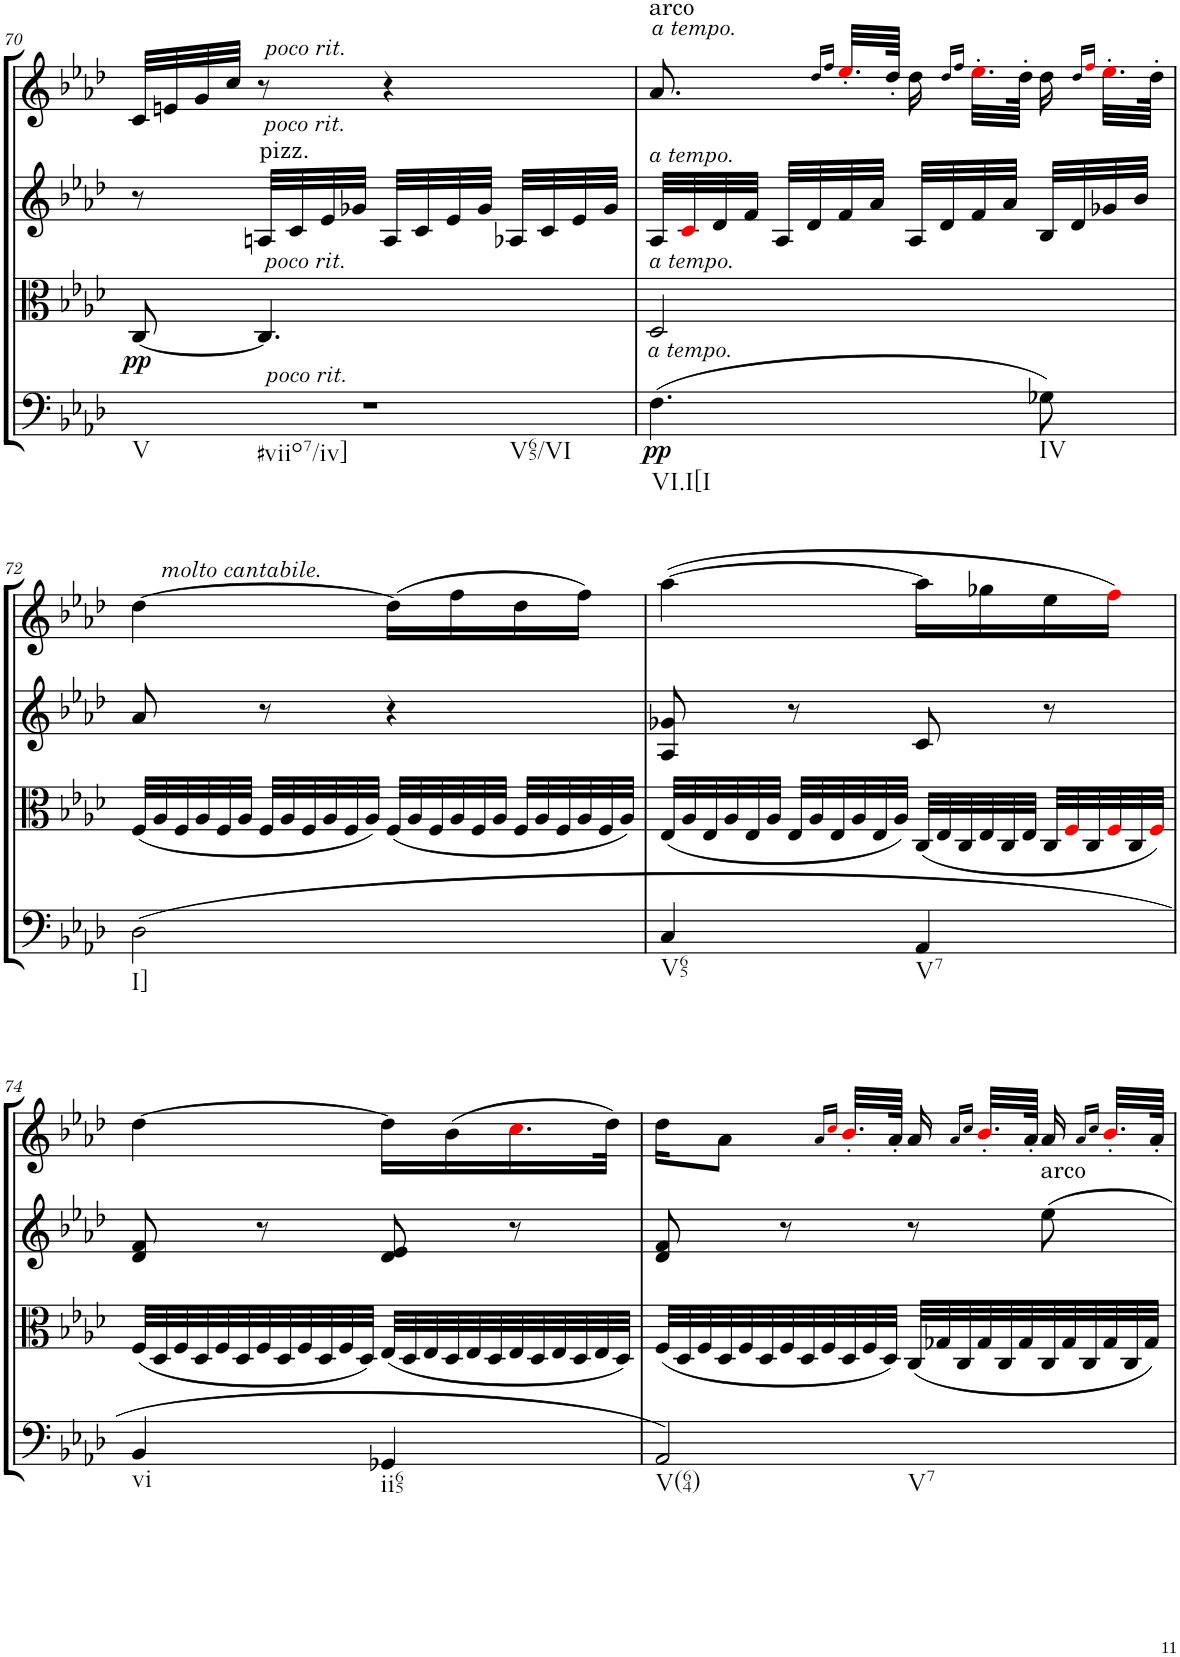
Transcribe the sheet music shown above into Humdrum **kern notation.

**kern	**dynam	**kern	**dynam	**kern	**kern
*part4	*part4	*part3	*part3	*part2	*part1
*staff4	*staff4	*staff3	*staff3	*staff2	*staff1
*I"Cello	*	*I"Viola	*	*I"2nd Violin	*I"1st Violin
*	*	*I'Vla	*	*I'Vln	*I'Vln
!!LO:PB:g=z
*clefC4	*	*clefC3	*	*clefG2	*clefG2
*k[b-e-a-d-]	*	*k[b-e-a-d-]	*	*k[b-e-a-d-]	*k[b-e-a-d-]
*f:	*	*f:	*	*f:	*f:
*M2/4	*	*M2/4	*	*M2/4	*M2/4
=70	=70	=70	=70	=70	=70
!LO:TX:a:i:t=poco rit.	!	!	!	!	!
!LO:TX:b:t=V	!	!	!	!	!
!LO:TX:b:t=#viio7/iv]	!	!	!	!	!
!LO:TX:b:t=V65/VI	!	!	!	!	!
!	!	!	!LO:DY:b	!	!
2r	.	[8C/	pp	8r	32c/LLL
.	.	.	.	.	32en/
.	.	.	.	.	32g/
.	.	.	.	.	32cc/JJJ
!	!	!	!	!	!LO:TX:a:i:t=poco rit.
!	!	!	!	!LO:TX:a:t=pizz.	!
!	!	!	!	!LO:TX:a:i:t=poco rit.	!
!	!	!LO:TX:a:i:t=poco rit.	!	!	!
.	.	4.C/]	.	32An/LLL	8r
.	.	.	.	32c/	.
.	.	.	.	32e-/	.
.	.	.	.	32g-X/JJJ	.
.	.	.	.	32A/LLL	4r
.	.	.	.	32c/	.
.	.	.	.	32e-/	.
.	.	.	.	32g-/JJJ	.
.	.	.	.	32A-X/LLL	.
.	.	.	.	32c/	.
.	.	.	.	32e-/	.
.	.	.	.	32g-/JJJ	.
=71	=71	=71	=71	=71	=71
!	!	!	!	!	!LO:TX:a:i:t=a tempo.
!	!	!	!	!	!LO:TX:a:t=arco
!	!	!	!	!LO:TX:a:i:t=a tempo.	!
!	!	!LO:TX:a:i:t=a tempo.	!	!	!
!LO:TX:a:i:t=a tempo.	!	!	!	!	!
!LO:TX:b:t=VI.I[I	!	!	!	!	!
!	!LO:DY:b	!	!	!	!
(4.F\	pp	2D-/	.	32A-/LLL	8.a-/
.	.	.	.	32ci/	.
.	.	.	.	32d-/	.
.	.	.	.	32f/JJJ	.
.	.	.	.	32A-/LLL	.
.	.	.	.	32d-/	.
.	.	.	.	.	16qdd-/LL
.	.	.	.	.	16qff/JJ
.	.	.	.	32f/	32.ee-'i/LLL
.	.	.	.	32a-/JJJ	.
.	.	.	.	.	64dd-'/JJJk
.	.	.	.	32A-/LLL	16dd-\
.	.	.	.	32d-/	.
.	.	.	.	.	16qdd-/LL
.	.	.	.	.	16qff/JJ
.	.	.	.	32f/	32.ee-'i\LLL
.	.	.	.	32a-/JJJ	.
.	.	.	.	.	64dd-'\JJJk
!LO:TX:b:t=IV	!	!	!	!	!
8G-X\)	.	.	.	32B-/LLL	16dd-\
.	.	.	.	32d-/	.
.	.	.	.	.	16qdd-/LL
.	.	.	.	.	16qffi/JJ
.	.	.	.	32g-X/	32.ee-'i\LLL
.	.	.	.	32b-/JJJ	.
.	.	.	.	.	64dd-'\JJJk
!!LO:LB:g=z
=72	=72	=72	=72	=72	=72
*	*	*Xtuplet	*	*	*
!	!	!	!	!	!LO:TX:a:i:t=molto cantabile.
!LO:TX:b:t=I]	!	!	!	!	!
(2D-\	.	(48F/LLL	.	8a-/	[4dd-\
.	.	48A-/	.	.	.
.	.	48F/	.	.	.
.	.	48A-/	.	.	.
.	.	48F/	.	.	.
.	.	48A-/JJJ	.	.	.
.	.	48F/LLL	.	8r	.
.	.	48A-/	.	.	.
.	.	48F/	.	.	.
.	.	48A-/	.	.	.
.	.	48F/	.	.	.
.	.	48A-/JJJ)	.	.	.
.	.	(48F/LLL	.	4r	(16dd-\LL]
.	.	48A-/	.	.	.
.	.	48F/	.	.	.
.	.	48A-/	.	.	16ff\
.	.	48F/	.	.	.
.	.	48A-/JJJ	.	.	.
.	.	48F/LLL	.	.	16dd-\
.	.	48A-/	.	.	.
.	.	48F/	.	.	.
.	.	48A-/	.	.	16ff\JJ)
.	.	48F/	.	.	.
.	.	48A-/JJJ)	.	.	.
=73	=73	=73	=73	=73	=73
!LO:TX:b:t=V65	!	!	!	!	!
4C/	.	(48E-/LLL	.	8A-/ 8g-X/	([4aa-\
.	.	48A-/	.	.	.
.	.	48E-/	.	.	.
.	.	48A-/	.	.	.
.	.	48E-/	.	.	.
.	.	48A-/JJJ	.	.	.
.	.	48E-/LLL	.	8r	.
.	.	48A-/	.	.	.
.	.	48E-/	.	.	.
.	.	48A-/	.	.	.
.	.	48E-/	.	.	.
.	.	48A-/JJJ)	.	.	.
!LO:TX:b:t=V7	!	!	!	!	!
4AA-/	.	(48C/LLL	.	8c/	16aa-\LL]
.	.	48E-/	.	.	.
.	.	48C/	.	.	.
.	.	48E-/	.	.	16gg-X\
.	.	48C/	.	.	.
.	.	48E-/JJJ	.	.	.
.	.	48C/LLL	.	8r	16ee-\
.	.	48Fi/	.	.	.
.	.	48C/	.	.	.
.	.	48Fi/	.	.	16ffi\JJ)
.	.	48C/	.	.	.
.	.	48Fi/JJJ)	.	.	.
!!LO:LB:g=z
=74	=74	=74	=74	=74	=74
!LO:TX:b:t=vi	!	!	!	!	!
4BB-/	.	(48F/LLL	.	8d-/ 8f/	[4dd-\
.	.	48D-/	.	.	.
.	.	48F/	.	.	.
.	.	48D-/	.	.	.
.	.	48F/	.	.	.
.	.	48D-/	.	.	.
.	.	48F/	.	8r	.
.	.	48D-/	.	.	.
.	.	48F/	.	.	.
.	.	48D-/	.	.	.
.	.	48F/	.	.	.
.	.	48D-/JJJ)	.	.	.
!LO:TX:b:t=ii65	!	!	!	!	!
4GG-X/	.	(48E-/LLL	.	8d-/ 8e-/	16dd-\LL]
.	.	48D-/	.	.	.
.	.	48E-/	.	.	.
.	.	48D-/	.	.	(16b-\
.	.	48E-/	.	.	.
.	.	48D-/	.	.	.
.	.	48E-/	.	8r	16.cci\
.	.	48D-/	.	.	.
.	.	48E-/	.	.	.
.	.	48D-/	.	.	.
.	.	48E-/	.	.	.
.	.	.	.	.	32dd-\JJk)
.	.	48D-/JJJ)	.	.	.
=75	=75	=75	=75	=75	=75
!LO:TX:b:t=V(64)	!	!	!	!	!
!LO:TX:b:t=V7	!	!	!	!	!
2AA-/)	.	(48F/LLL	.	8d-/ 8f/	16dd-\KL
.	.	48D-/	.	.	.
.	.	48F/	.	.	.
.	.	48D-/	.	.	8a-\J
.	.	48F/	.	.	.
.	.	48D-/	.	.	.
.	.	48F/	.	8r	.
.	.	48D-/	.	.	.
.	.	48F/	.	.	.
.	.	.	.	.	16qa-/LL
.	.	.	.	.	16qcci/JJ
.	.	48D-/	.	.	32.b-'i/LLL
.	.	48F/	.	.	.
.	.	48D-/JJJ)	.	.	.
.	.	.	.	.	64a-'/JJJk
.	.	(48C/LLL	.	8r	16a-/
.	.	48G-X/	.	.	.
.	.	48C/	.	.	.
.	.	.	.	.	16qa-/LL
.	.	.	.	.	16qcc/JJ
.	.	48G-/	.	.	32.b-'i/LLL
.	.	48C/	.	.	.
.	.	48G-/	.	.	.
.	.	.	.	.	64a-'/JJJk
!	!	!	!	!LO:TX:a:t=arco	!
.	.	48C/	.	8ee-\	16a-/
.	.	48G-/	.	.	.
.	.	48C/	.	.	.
.	.	.	.	.	16qa-/LL
.	.	.	.	.	16qcc/JJ
.	.	48G-/	.	.	32.b-'i/LLL
.	.	48C/	.	.	.
.	.	48G-/JJJ)	.	.	.
.	.	.	.	.	64a-'/JJJk
=	=	=	=	=	=
*-	*-	*-	*-	*-	*-
